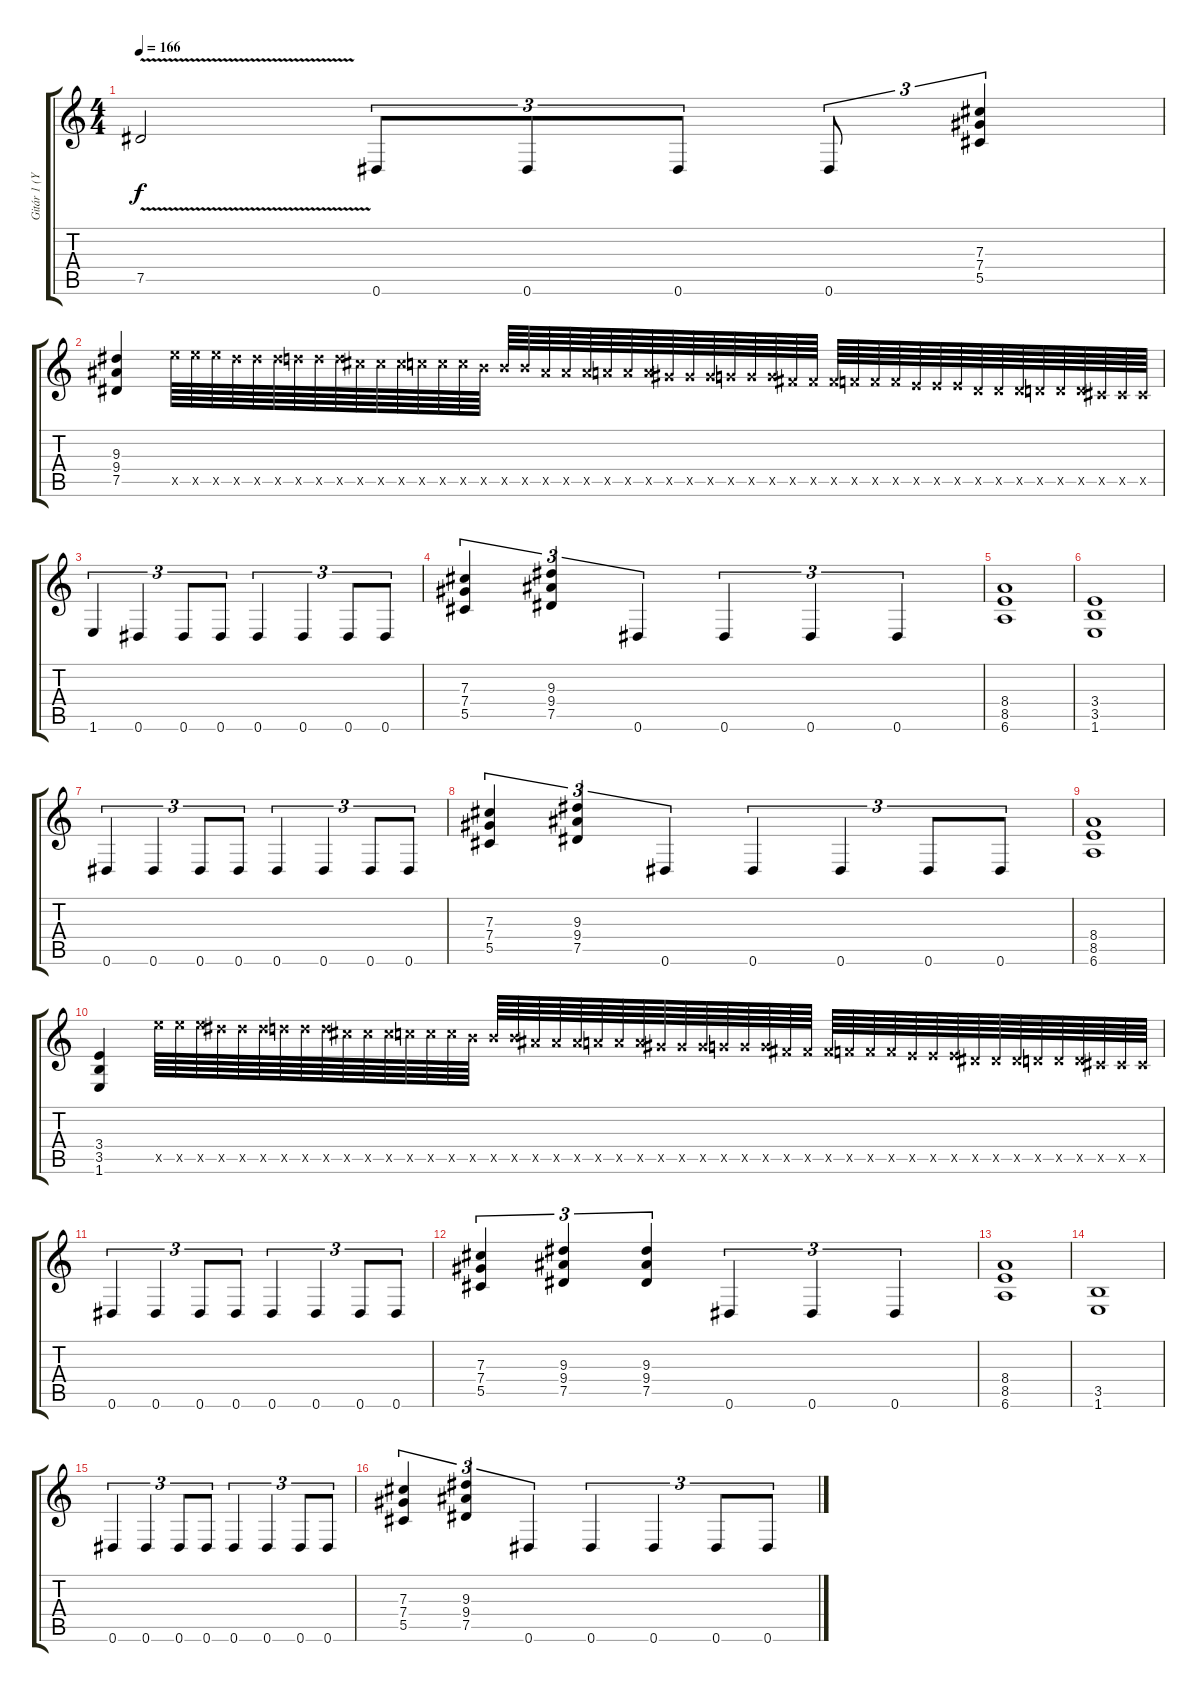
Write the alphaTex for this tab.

\track ("Gitár 1 (Yngwie Malmsteen)" "Gitár 1 (Y") {instrument distortionguitar}
\staff {score tabs}
\tuning (Eb4 Bb3 Gb3 Db3 Ab2 Eb2) {hide}
\ts (4 4)
\tempo 166
\clef g2
\ks c
7.5{v}.2{dy f} 0.6.8{tu (3 2)} 0.6.8{tu (3 2)} 0.6.8{tu (3 2)} 0.6.8{tu (3 2)} (7.3 7.4 5.5).4{tu (3 2)} |
(9.3 9.4 7.5).4 20.5{x}.64 20.5{x}.64 20.5{x}.64 19.5{x}.64 19.5{x}.64 19.5{x}.64 18.5{x}.64 18.5{x}.64 18.5{x}.64 17.5{x}.64 17.5{x}.64 17.5{x}.64 16.5{x}.64 16.5{x}.64 16.5{x}.64 15.5{x}.64 15.5{x}.64 15.5{x}.64 14.5{x}.64 14.5{x}.64 14.5{x}.64 13.5{x}.64 13.5{x}.64 13.5{x}.64 12.5{x}.64 12.5{x}.64 12.5{x}.64 11.5{x}.64 11.5{x}.64 11.5{x}.64 10.5{x}.64 10.5{x}.64 10.5{x}.64 9.5{x}.64 9.5{x}.64 9.5{x}.64 8.5{x}.64 8.5{x}.64 8.5{x}.64 7.5{x}.64 7.5{x}.64 7.5{x}.64 6.5{x}.64 6.5{x}.64 6.5{x}.64 5.5{x}.64 5.5{x}.64 5.5{x}.64 |
1.6.4{tu (3 2)} 0.6.4{tu (3 2)} 0.6.8{tu (3 2)} 0.6.8{tu (3 2)} 0.6.4{tu (3 2)} 0.6.4{tu (3 2)} 0.6.8{tu (3 2)} 0.6.8{tu (3 2)} |
(7.3 7.4 5.5).4{tu (3 2)} (9.3 9.4 7.5).4{tu (3 2)} 0.6.4{tu (3 2)} 0.6.4{tu (3 2)} 0.6.4{tu (3 2)} 0.6.4{tu (3 2)} |
(8.4 8.5 6.6).1 |
(3.4 3.5 1.6).1 |
0.6.4{tu (3 2)} 0.6.4{tu (3 2)} 0.6.8{tu (3 2)} 0.6.8{tu (3 2)} 0.6.4{tu (3 2)} 0.6.4{tu (3 2)} 0.6.8{tu (3 2)} 0.6.8{tu (3 2)} |
(7.3 7.4 5.5).4{tu (3 2)} (9.3 9.4 7.5).4{tu (3 2)} 0.6.4{tu (3 2)} 0.6.4{tu (3 2)} 0.6.4{tu (3 2)} 0.6.8{tu (3 2)} 0.6.8{tu (3 2)} |
(8.4 8.5 6.6).1 |
(3.4 3.5 1.6).4 20.5{x}.64 20.5{x}.64 20.5{x}.64 19.5{x}.64 19.5{x}.64 19.5{x}.64 18.5{x}.64 18.5{x}.64 18.5{x}.64 17.5{x}.64 17.5{x}.64 17.5{x}.64 16.5{x}.64 16.5{x}.64 16.5{x}.64 15.5{x}.64 15.5{x}.64 15.5{x}.64 14.5{x}.64 14.5{x}.64 14.5{x}.64 13.5{x}.64 13.5{x}.64 13.5{x}.64 12.5{x}.64 12.5{x}.64 12.5{x}.64 11.5{x}.64 11.5{x}.64 11.5{x}.64 10.5{x}.64 10.5{x}.64 10.5{x}.64 9.5{x}.64 9.5{x}.64 9.5{x}.64 8.5{x}.64 8.5{x}.64 8.5{x}.64 7.5{x}.64 7.5{x}.64 7.5{x}.64 6.5{x}.64 6.5{x}.64 6.5{x}.64 5.5{x}.64 5.5{x}.64 5.5{x}.64 |
0.6.4{tu (3 2)} 0.6.4{tu (3 2)} 0.6.8{tu (3 2)} 0.6.8{tu (3 2)} 0.6.4{tu (3 2)} 0.6.4{tu (3 2)} 0.6.8{tu (3 2)} 0.6.8{tu (3 2)} |
(7.3 7.4 5.5).4{tu (3 2)} (9.3 9.4 7.5).4{tu (3 2)} (9.3 9.4 7.5).4{tu (3 2)} 0.6.4{tu (3 2)} 0.6.4{tu (3 2)} 0.6.4{tu (3 2)} |
(8.4 8.5 6.6).1 |
(3.5 1.6).1 |
0.6.4{tu (3 2)} 0.6.4{tu (3 2)} 0.6.8{tu (3 2)} 0.6.8{tu (3 2)} 0.6.4{tu (3 2)} 0.6.4{tu (3 2)} 0.6.8{tu (3 2)} 0.6.8{tu (3 2)} |
(7.3 7.4 5.5).4{tu (3 2)} (9.3 9.4 7.5).4{tu (3 2)} 0.6.4{tu (3 2)} 0.6.4{tu (3 2)} 0.6.4{tu (3 2)} 0.6.8{tu (3 2)} 0.6.8{tu (3 2)}
